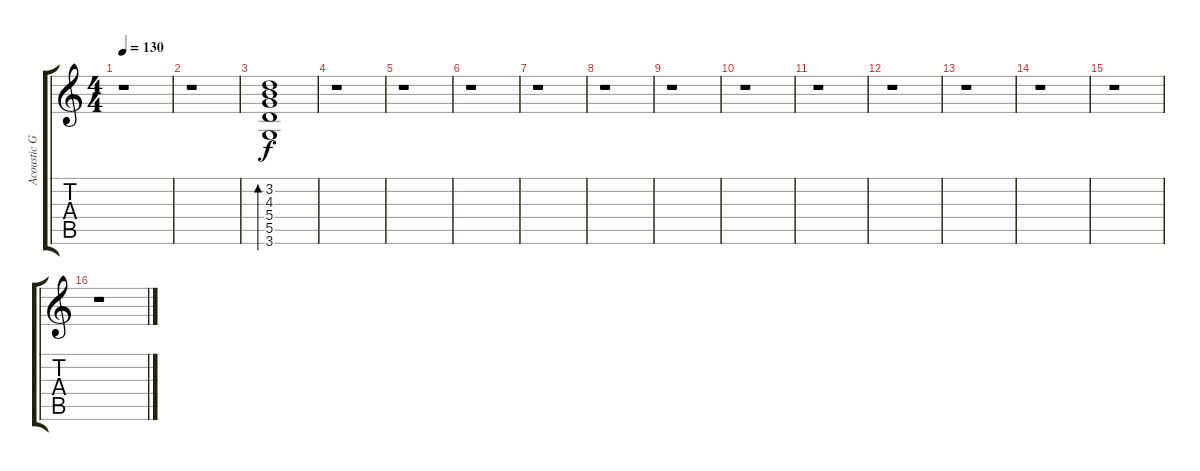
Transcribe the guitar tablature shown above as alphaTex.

\track ("Acoustic Guitar " "Acoustic G") {instrument acousticguitarsteel}
\staff {score tabs}
\tuning (E4 B3 G3 D3 A2 E2) {hide}
\ts (4 4)
\tempo 130
\clef g2
\ks c
r.1{dy f} |
r.1 |
(3.2 4.3 5.4 5.5 3.6).1{bd 60} |
r.1 |
r.1 |
r.1 |
r.1 |
r.1 |
r.1 |
r.1 |
r.1 |
r.1 |
r.1 |
r.1 |
r.1 |
r.1
